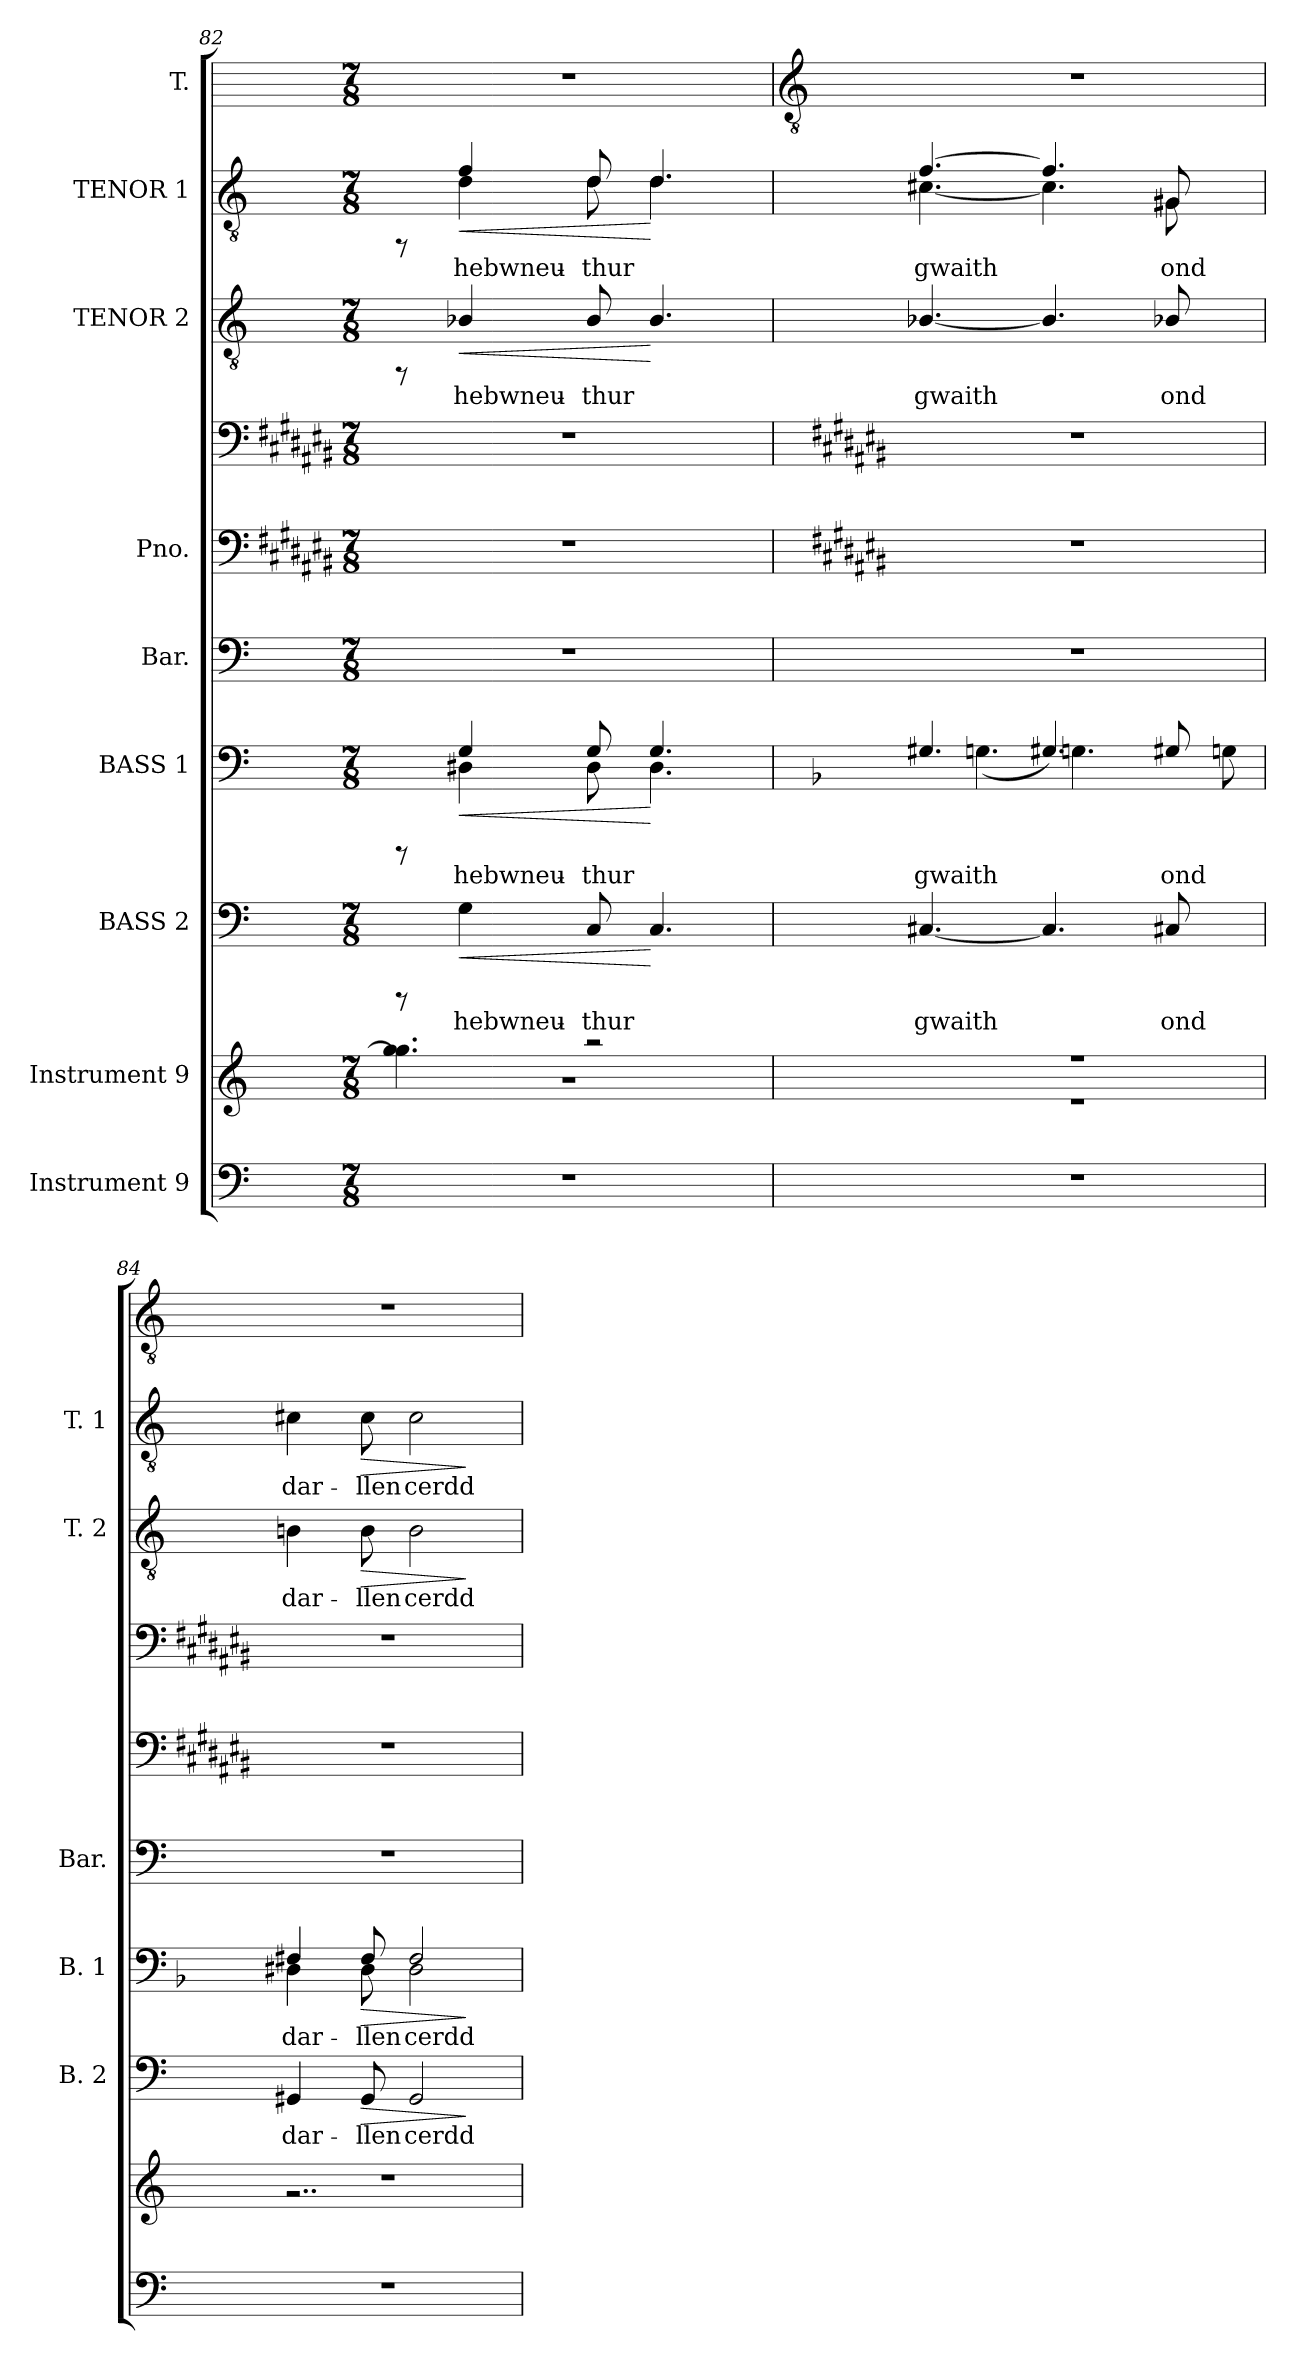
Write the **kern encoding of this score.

**kern	**kern	**kern	**text	**dynam	**kern	**text	**dynam	**kern	**kern	**kern	**kern	**text	**dynam	**kern	**text	**dynam	**kern
*part9	*part8	*part7	*part7	*part7	*part6	*part6	*part6	*part5	*part4	*part4	*part3	*part3	*part3	*part2	*part2	*part2	*part1
*staff10	*staff9	*staff8	*staff8	*staff8	*staff7	*staff7	*staff7	*staff6	*staff5	*staff4	*staff3	*staff3	*staff3	*staff2	*staff2	*staff2	*staff1
*I"Instrument 9	*I"Instrument 9	*I"BASS 2	*	*	*I"BASS 1	*	*	*I"Bar.	*I"Pno.	*	*I"TENOR 2	*	*	*I"TENOR 1	*	*	*I"T.
*	*	*I'B. 2	*	*	*I'B. 1	*	*	*I'Bar.	*	*	*I'T. 2	*	*	*I'T. 1	*	*	*
*clefF4	*clefG2	*clefF4	*	*	*clefF4	*	*	*clefF4	*clefF4	*clefF4	*clefGv2	*	*	*clefGv2	*	*	*
*ITrd-3c-5	*ITrd-3c-5	*ITrd-3c-5	*	*	*ITrd-3c-5	*	*	*ITrd-3c-5	*ITrd-3c-5	*ITrd-3c-5	*ITrd-3c-5	*	*	*ITrd-3c-5	*	*	*ITrd-3c-5
*k[b-]	*k[b-]	*k[b-]	*	*	*k[b-]	*	*	*k[b-]	*k[f#c#g#d#a#e#]	*k[f#c#g#d#a#e#]	*k[b-]	*	*	*k[b-]	*	*	*k[b-]
*F:	*F:	*F:	*	*	*F:	*	*	*F:	*F#:	*F#:	*F:	*	*	*F:	*	*	*F:
*M7/8	*M7/8	*M7/8	*	*	*M7/8	*	*	*M7/8	*M7/8	*M7/8	*M7/8	*	*	*M7/8	*	*	*M7/8
=82	=82	=82	=82	=82	=82	=82	=82	=82	=82	=82	=82	=82	=82	=82	=82	=82	=82
*	*^	*	*	*	*^	*	*	*	*	*	*	*	*	*^	*	*	*
2..r	4.ccc\ 4.ccc\]	2..r	8rCCC	.	.	8rAAAA	8ryy	.	.	2..r	2..r	2..r	8rFF	.	.	8rFF	8ryy	.	.	2..r
!	!	!	!	!LO:LY:b:cj	!LO:HP:b	!	!	!LO:LY:b:cj	!LO:HP:b	!	!	!	!	!LO:LY:b:cj	!LO:HP:b	!	!	!LO:LY:b:cj	!LO:HP:b	!
.	.	.	4c\	hebwneu-	<	4c/	4G#X\	hebwneu-	<	.	.	.	4e-X/	hebwneu-	<	4b-/	4g\	hebwneu-	<	.
!	!	!	!	!LO:LY:b:cj	!	!	!	!LO:LY:b:cj	!	!	!	!	!	!LO:LY:b:cj	!	!	!	!LO:LY:b:cj	!	!
.	2r	.	8F/	-thur	.	8c/	8G#\	-thur	.	.	.	.	8e-/	-thur	.	8g/	8g\	-thur	.	.
!	!	!	!	!LO:LY:b:cj	!	!	!	!LO:LY:b:cj	!	!	!	!	!	!LO:LY:b:cj	!	!	!	!LO:LY:b:cj	!	!
.	.	.	4.F/	.	[	4.c/	4.G#\	.	[	.	.	.	4.e-/	.	[	4.g/	4.g\	.	[	.
!!LO:PB:g=z
=83	=83	=83	=83	=83	=83	=83	=83	=83	=83	=83	=83	=83	=83	=83	=83	=83	=83	=83	=83	=83
*	*	*	*	*	*	*	*	*	*	*	*	*	*	*	*	*	*	*	*	*clefGv2
*	*	*	*	*	*	*k[b-e-]	*	*	*	*	*	*	*	*	*	*	*	*	*	*
*	*	*	*	*	*	*B-:	*	*	*	*	*	*	*	*	*	*	*	*	*	*
!	!	!	!	!LO:LY:b:cj	!	!	!	!LO:LY:b:cj	!	!	!	!	!	!LO:LY:b:cj	!	!	!	!LO:LY:b:cj	!	!
2..r	2..r	2..r	[<4.F#X/	gwaith	.	4.c#X/	(<4.c\	gwaith	.	2..r	2..r	2..r	[<4.e-X/	gwaith	.	[>4.b-/	[<4.f#X\	gwaith	.	2..r
!	!	!	!	!LO:LY:b:cj	!	!	!	!LO:LY:b:cj	!	!	!	!	!	!LO:LY:b:cj	!	!	!	!LO:LY:b:cj	!	!
.	.	.	4.F#/]	.	.	4.c#/)	4.c\	.	.	.	.	.	4.e-/]	.	.	4.b-/]	4.f#\]	.	.	.
!	!	!	!	!LO:LY:b:cj	!	!	!	!LO:LY:b:cj	!	!	!	!	!	!LO:LY:b:cj	!	!	!	!LO:LY:b:cj	!	!
.	.	.	8F#X/	ond	.	8c#X/	8c\	ond	.	.	.	.	8e-X/	ond	.	8c#X/	8c#\	ond	.	.
=84	=84	=84	=84	=84	=84	=84	=84	=84	=84	=84	=84	=84	=84	=84	=84	=84	=84	=84	=84	=84
!	!	!	!	!LO:LY:b:cj	!	!	!	!LO:LY:b:cj	!	!	!	!	!	!LO:LY:b:cj	!	!	!	!LO:LY:b:cj	!	!
*	*	*	*	*	*	*	*	*	*	*	*	*	*	*	*	*v	*v	*	*	*
2..r	2..r	2..r	4C#X/	dar-	.	4Bn/	4G#X\	dar-	.	2..r	2..r	2..r	4en\	dar-	.	4f#X\	dar-	.	2..r
!	!	!	!	!LO:LY:b:cj	!LO:HP:b	!	!	!LO:LY:b:cj	!LO:HP:b	!	!	!	!	!LO:LY:b:cj	!LO:HP:b	!	!LO:LY:b:cj	!LO:HP:b	!
.	.	.	8C#/	-llen	>	8B/	8G#\	-llen	>	.	.	.	8e\	-llen	>	8f#\	-llen	>	.
!	!	!	!	!LO:LY:b:cj	!	!	!	!LO:LY:b:cj	!	!	!	!	!	!LO:LY:b:cj	!	!	!LO:LY:b:cj	!	!
.	.	.	2C#/	cerdd	.	2B/	2G#\	cerdd	.	.	.	.	2e\	cerdd	.	2f#\	cerdd	.	.
*	*v	*v	*	*	*	*v	*v	*	*	*	*	*	*	*	*	*	*	*	*
.	.	.	.	]	.	.	]	.	.	.	.	.	]	.	.	]	.
=	=	=	=	=	=	=	=	=	=	=	=	=	=	=	=	=	=
*-	*-	*-	*-	*-	*-	*-	*-	*-	*-	*-	*-	*-	*-	*-	*-	*-	*-
